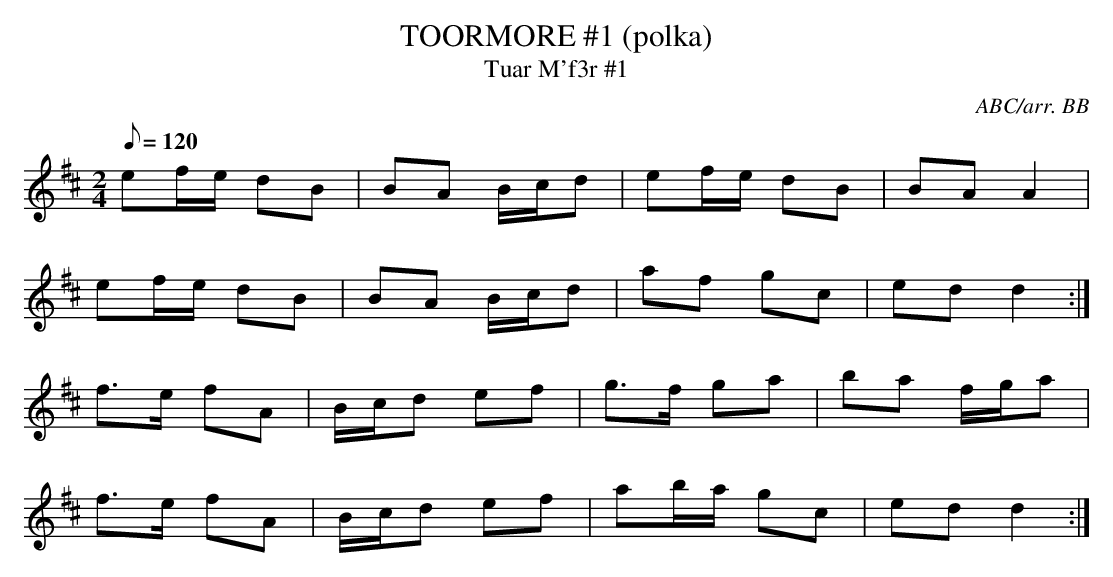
X:1
T:TOORMORE #1 (polka)
T:Tuar M\'f3r #1
C:ABC/arr. BB
L:1/8
M:2/4
Q:120
K:D
ef/e/ dB|BA B/c/d|ef/e/ dB|BA A2|
ef/e/ dB|BA B/c/d|af gc|edd2 :|
f>e fA|B/c/d ef|g>f ga|ba f/g/a|
f>e fA|B/c/d ef|ab/a/ gc|edd2 :|
